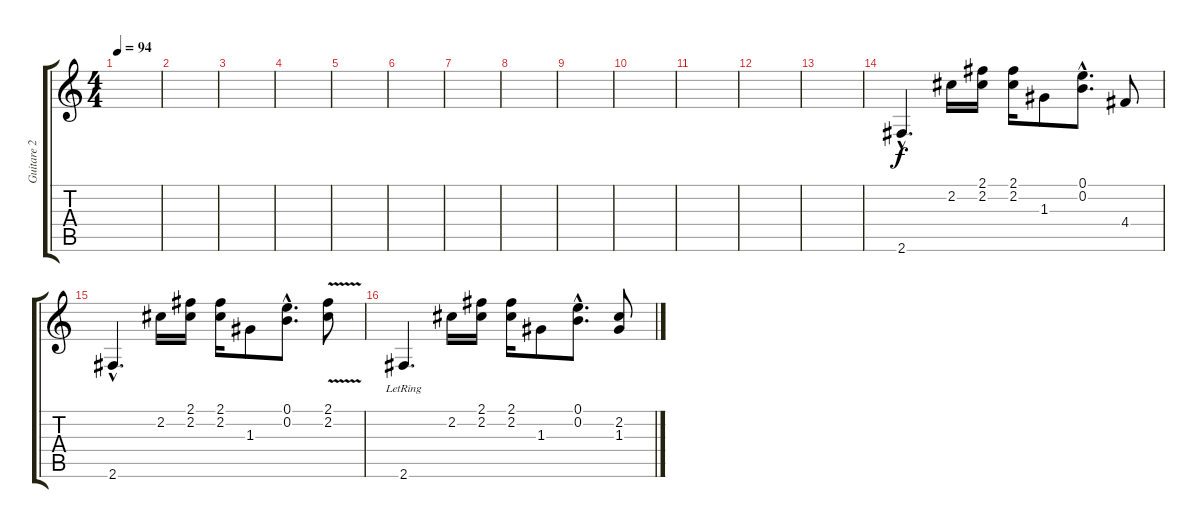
\track ("Guitare 2" "Guitare 2") {instrument acousticguitarsteel}
\staff {score tabs}
\tuning (E4 B3 G3 D3 A2 E2) {hide}
\ts (4 4)
\tempo 94
\clef g2
\ks c
|
|
|
|
|
|
|
|
|
|
|
|
|
2.6{hac}.4{d volume 12} 2.2.16 (2.1 2.2).16 (2.1 2.2).16 1.3.8 (0.1{hac} 0.2{hac}).8{d} 4.4.8 |
2.6{hac}.4{d} 2.2.16 (2.1 2.2).16 (2.1 2.2).16 1.3.8 (0.1{hac} 0.2{hac}).8{d} (2.1{v} 2.2).8 |
2.6{lr}.4{d} 2.2.16 (2.1 2.2).16 (2.1 2.2).16 1.3.8 (0.1{hac} 0.2{hac}).8{d} (2.2 1.3).8
